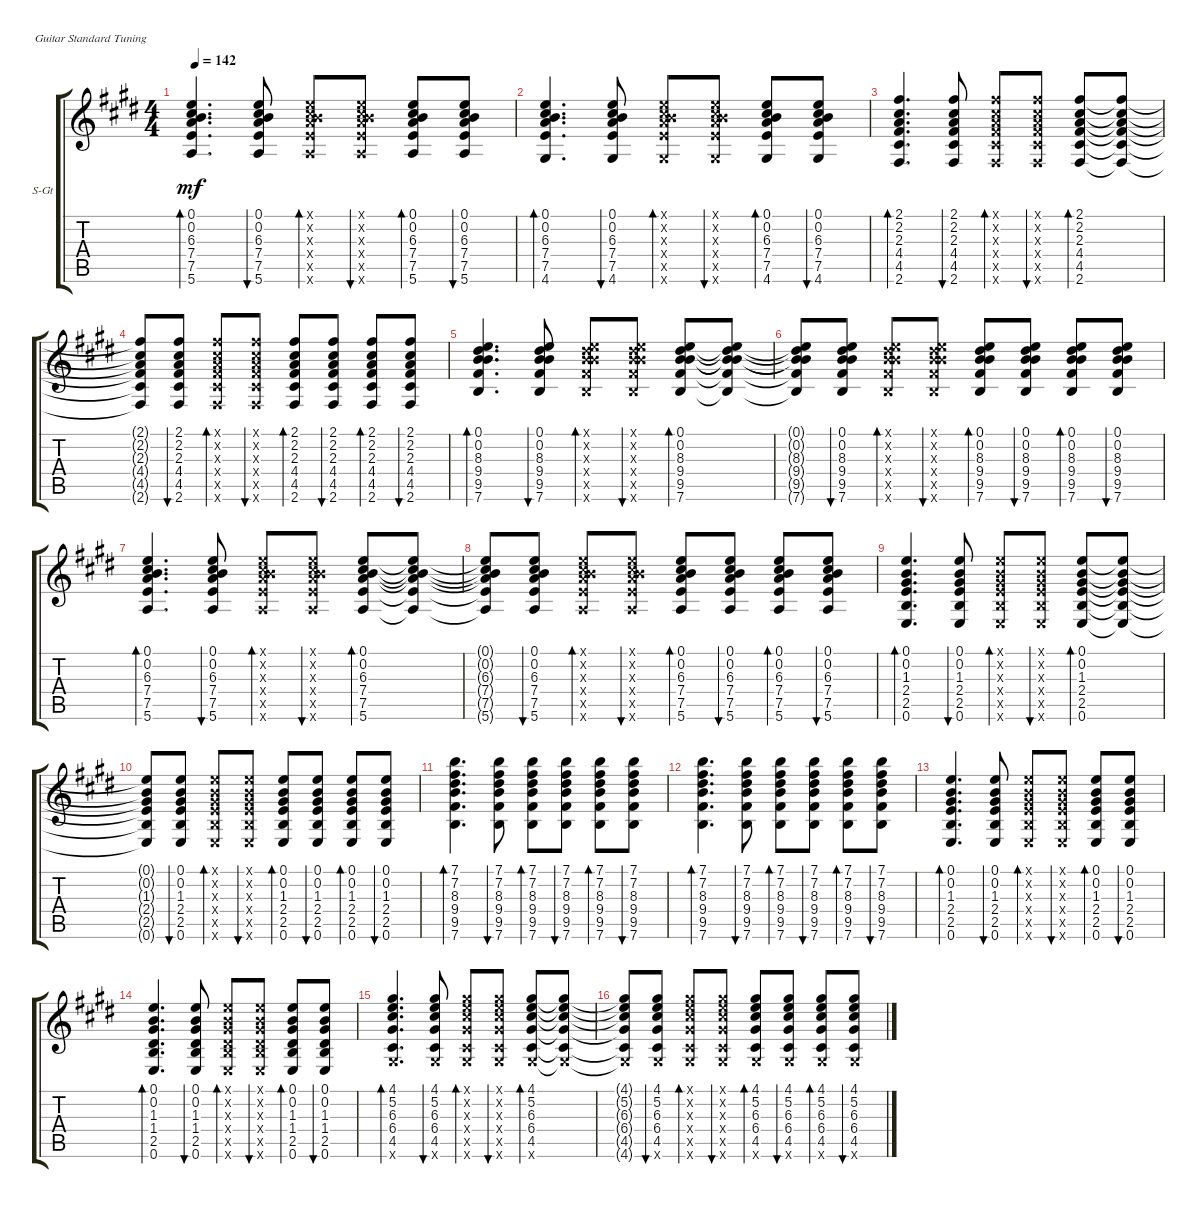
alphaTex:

\defaultSystemsLayout 4
\bracketExtendMode groupsimilarinstruments
\firstSystemTrackNameOrientation horizontal
\otherSystemsTrackNameOrientation horizontal
\track ("Steel Guitar" "S-Gt") {instrument acousticguitarsteel}
\staff {score tabs}
\tuning (E4 B3 G3 D3 A2 E2)
\ts (4 4)
\tempo 142
\clef g2
\ks e
(5.6 7.5 7.4 6.3 0.2 0.1).4{d bd 30 dy mf} (5.6 7.5 7.4 6.3 0.2 0.1).8{bu 30} (5.6{x} 7.5{x} 7.4{x} 6.3{x} 0.2{x} 0.1{x}).8{bd 30} (5.6{x} 7.5{x} 7.4{x} 6.3{x} 0.2{x} 0.1{x}).8{bu 30} (5.6 7.5 7.4 6.3 0.2 0.1).8{bd 30} (5.6 7.5 7.4 6.3 0.2 0.1).8{bu 30} |
(4.6 7.5 7.4 6.3 0.2 0.1).4{d bd 30} (4.6 7.5 7.4 6.3 0.2 0.1).8{bu 30} (4.6{x} 7.5{x} 7.4{x} 6.3{x} 0.2{x} 0.1{x}).8{bd 30} (4.6{x} 7.5{x} 7.4{x} 6.3{x} 0.2{x} 0.1{x}).8{bu 30} (4.6 7.5 7.4 6.3 0.2 0.1).8{bd 30} (4.6 7.5 7.4 6.3 0.2 0.1).8{bu 30} |
(2.6 4.5 4.4 2.3 2.2 2.1).4{d bd 30} (2.6 4.5 4.4 2.3 2.2 2.1).8{bu 30} (2.6{x} 4.5{x} 4.4{x} 2.3{x} 2.2{x} 2.1{x}).8{bd 30} (2.6{x} 4.5{x} 4.4{x} 2.3{x} 2.2{x} 2.1{x}).8{bu 30} (2.6 4.5 4.4 2.3 2.2 2.1).8{bd 30} (2.1{t} 2.2{t} 2.3{t} 4.4{t} 4.5{t} 2.6{t}).8 |
(2.6{t} 4.5{t} 4.4{t} 2.3{t} 2.2{t} 2.1{t}).8 (2.6 4.5 4.4 2.3 2.2 2.1).8{bu 30} (2.6{x} 4.5{x} 4.4{x} 2.3{x} 2.2{x} 2.1{x}).8{bd 30} (2.6{x} 4.5{x} 4.4{x} 2.3{x} 2.2{x} 2.1{x}).8{bu 30} (2.6 4.5 4.4 2.3 2.2 2.1).8{bd 30} (2.6 4.5 4.4 2.3 2.2 2.1).8{bu 30} (2.6 4.5 4.4 2.3 2.2 2.1).8{bd 30} (2.6 4.5 4.4 2.3 2.2 2.1).8{bu 30} |
(7.6 9.5 9.4 8.3 0.2 0.1).4{d bd 30} (7.6 9.5 9.4 8.3 0.2 0.1).8{bu 30} (7.6{x} 9.5{x} 9.4{x} 8.3{x} 0.2{x} 0.1{x}).8{bd 30} (7.6{x} 9.5{x} 9.4{x} 8.3{x} 0.2{x} 0.1{x}).8{bu 30} (7.6 9.5 9.4 8.3 0.2 0.1).8{bd 30} (0.1{t} 0.2{t} 8.3{t} 9.4{t} 9.5{t} 7.6{t}).8 |
(7.6{t} 9.5{t} 9.4{t} 8.3{t} 0.2{t} 0.1{t}).8 (7.6 9.5 9.4 8.3 0.2 0.1).8{bu 30} (7.6{x} 9.5{x} 9.4{x} 8.3{x} 0.2{x} 0.1{x}).8{bd 30} (7.6{x} 9.5{x} 9.4{x} 8.3{x} 0.2{x} 0.1{x}).8{bu 30} (7.6 9.5 9.4 8.3 0.2 0.1).8{bd 30} (7.6 9.5 9.4 8.3 0.2 0.1).8{bu 30} (7.6 9.5 9.4 8.3 0.2 0.1).8{bd 30} (7.6 9.5 9.4 8.3 0.2 0.1).8{bu 30} |
(5.6 7.5 7.4 6.3 0.2 0.1).4{d bd 30} (5.6 7.5 7.4 6.3 0.2 0.1).8{bu 30} (5.6{x} 7.5{x} 7.4{x} 6.3{x} 0.2{x} 0.1{x}).8{bd 30} (5.6{x} 7.5{x} 7.4{x} 6.3{x} 0.2{x} 0.1{x}).8{bu 30} (5.6 7.5 7.4 6.3 0.2 0.1).8{bd 30} (0.1{t} 0.2{t} 6.3{t} 7.4{t} 7.5{t} 5.6{t}).8 |
(5.6{t} 7.5{t} 7.4{t} 6.3{t} 0.2{t} 0.1{t}).8 (5.6 7.5 7.4 6.3 0.2 0.1).8{bu 30} (5.6{x} 7.5{x} 7.4{x} 6.3{x} 0.2{x} 0.1{x}).8{bd 30} (5.6{x} 7.5{x} 7.4{x} 6.3{x} 0.2{x} 0.1{x}).8{bu 30} (5.6 7.5 7.4 6.3 0.2 0.1).8{bd 30} (5.6 7.5 7.4 6.3 0.2 0.1).8{bu 30} (5.6 7.5 7.4 6.3 0.2 0.1).8{bd 30} (5.6 7.5 7.4 6.3 0.2 0.1).8{bu 30} |
(0.6 2.5 2.4 1.3 0.2 0.1).4{d bd 30} (0.6 2.5 2.4 1.3 0.2 0.1).8{bu 30} (0.6{x} 2.5{x} 2.4{x} 1.3{x} 0.2{x} 0.1{x}).8{bd 30} (0.6{x} 2.5{x} 2.4{x} 1.3{x} 0.2{x} 0.1{x}).8{bu 30} (0.6 2.5 2.4 1.3 0.2 0.1).8{bd 30} (0.1{t} 0.2{t} 1.3{t} 2.4{t} 2.5{t} 0.6{t}).8 |
(0.6{t} 2.5{t} 2.4{t} 1.3{t} 0.2{t} 0.1{t}).8 (0.6 2.5 2.4 1.3 0.2 0.1).8{bu 30} (0.6{x} 2.5{x} 2.4{x} 1.3{x} 0.2{x} 0.1{x}).8{bd 30} (0.6{x} 2.5{x} 2.4{x} 1.3{x} 0.2{x} 0.1{x}).8{bu 30} (0.6 2.5 2.4 1.3 0.2 0.1).8{bd 30} (0.6 2.5 2.4 1.3 0.2 0.1).8{bu 30} (0.6 2.5 2.4 1.3 0.2 0.1).8{bd 30} (0.6 2.5 2.4 1.3 0.2 0.1).8{bu 30} |
(7.6 9.5 9.4 8.3 7.2 7.1).4{d bd 30} (7.6 9.5 9.4 8.3 7.2 7.1).8{bu 30} (7.6 9.5 9.4 8.3 7.2 7.1).8{bd 30} (7.6 9.5 9.4 8.3 7.2 7.1).8{bu 30} (7.6 9.5 9.4 8.3 7.2 7.1).8{bd 30} (7.6 9.5 9.4 8.3 7.2 7.1).8{bu 30} |
(7.6 9.5 9.4 8.3 7.2 7.1).4{d bd 30} (7.6 9.5 9.4 8.3 7.2 7.1).8{bu 30} (7.6 9.5 9.4 8.3 7.2 7.1).8{bd 30} (7.6 9.5 9.4 8.3 7.2 7.1).8{bu 30} (7.6 9.5 9.4 8.3 7.2 7.1).8{bd 30} (7.6 9.5 9.4 8.3 7.2 7.1).8{bu 30} |
(0.6 2.5 2.4 1.3 0.2 0.1).4{d bd 30} (0.6 2.5 2.4 1.3 0.2 0.1).8{bu 30} (0.6{x} 2.5{x} 2.4{x} 1.3{x} 0.2{x} 0.1{x}).8{bd 30} (0.6{x} 2.5{x} 2.4{x} 1.3{x} 0.2{x} 0.1{x}).8{bu 30} (0.6 2.5 2.4 1.3 0.2 0.1).8{bd 30} (0.6 2.5 2.4 1.3 0.2 0.1).8{bu 30} |
(0.6 2.5 1.4 1.3 0.2 0.1).4{d bd 30} (0.6 2.5 1.4 1.3 0.2 0.1).8{bu 30} (0.6{x} 2.5{x} 1.4{x} 1.3{x} 0.2{x} 0.1{x}).8{bd 30} (0.6{x} 2.5{x} 1.4{x} 1.3{x} 0.2{x} 0.1{x}).8{bu 30} (0.6 2.5 1.4 1.3 0.2 0.1).8{bd 30} (0.6 2.5 1.4 1.3 0.2 0.1).8{bu 30} |
(4.6{x} 4.5 6.4 6.3 5.2 4.1).4{d bd 30} (4.6{x} 4.5 6.4 6.3 5.2 4.1).8{bu 30} (4.6{x} 4.5{x} 6.4{x} 6.3{x} 5.2{x} 4.1{x}).8{bd 30} (4.6{x} 4.5{x} 6.4{x} 6.3{x} 5.2{x} 4.1{x}).8{bu 30} (4.6{x} 4.5 6.4 6.3 5.2 4.1).8{bd 30} (4.1{t} 5.2{t} 6.3{t} 6.4{t} 4.5{t} 4.6{x t}).8 |
(4.6{x t} 4.5{t} 6.4{t} 6.3{t} 5.2{t} 4.1{t}).8 (4.6{x} 4.5 6.4 6.3 5.2 4.1).8{bu 30} (4.6{x} 4.5{x} 6.4{x} 6.3{x} 5.2{x} 4.1{x}).8{bd 30} (4.6{x} 4.5{x} 6.4{x} 6.3{x} 5.2{x} 4.1{x}).8{bu 30} (4.6{x} 4.5 6.4 6.3 5.2 4.1).8{bd 30} (4.6{x} 4.5 6.4 6.3 5.2 4.1).8{bu 30} (4.6{x} 4.5 6.4 6.3 5.2 4.1).8{bd 30} (4.6{x} 4.5 6.4 6.3 5.2 4.1).8{bu 30}
